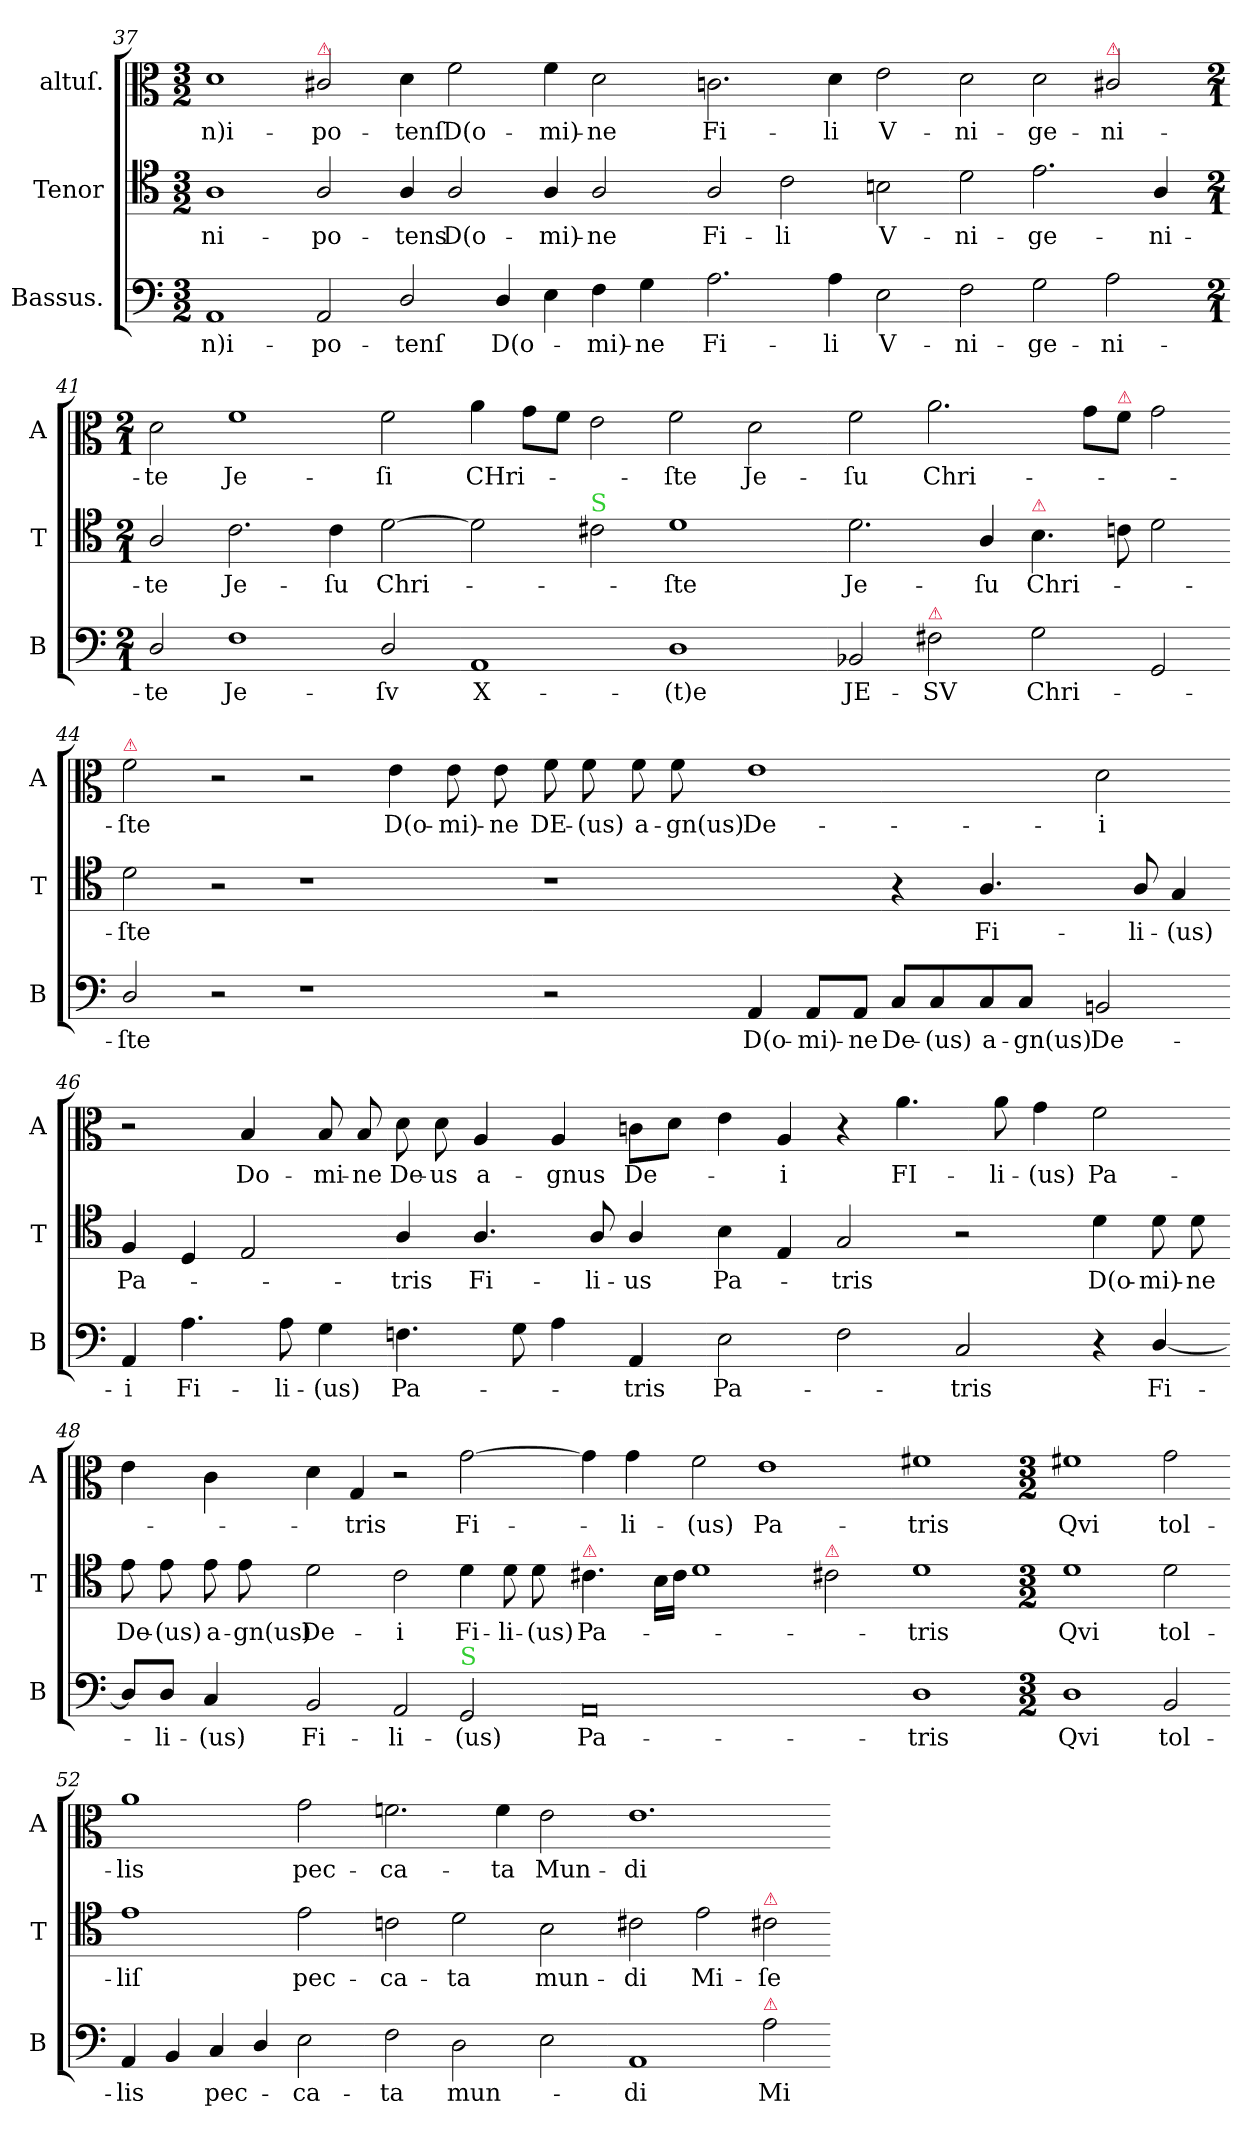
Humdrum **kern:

**kern	**text	**kern	**text	**kern	**text
*part3	*part3	*part2	*part2	*part1	*part1
*staff3	*staff3	*staff2	*staff2	*staff1	*staff1
*I"Bassus.	*	*I"Tenor	*	*I"altuſ.	*
*I'B	*	*I'T	*	*I'A	*
*clefF4	*	*clefC4	*	*clefC3	*
*k[]	*	*k[]	*	*k[]	*
*M3/2	*	*M3/2	*	*M3/2	*
=37	=37	=37	=37	=37	=37
1AA	-n)i-	1A	-ni-	1d	-n)i-
!	!	!	!	!LO:TX:a:color=crimson:t=⚠	!
2AA/	-po-	2A/	-po-	2c#X/	-po-
=38-	=38-	=38-	=38-	=38-	=38-
2D/	-tenſ	4A/	-tens	4d\	-tenſ
.	.	2A/	D(o-	2f\	D(o-
4D/	D(o-	.	.	.	.
4E\	.	4A/	-mi)-	4f\	-mi)-
4F\	-mi)-	2A/	-ne	2d\	-ne
4G\	-ne	.	.	.	.
=39-	=39-	=39-	=39-	=39-	=39-
2.A\	Fi-	2A/	Fi-	2.cn\	Fi-
.	.	2c\	-li	.	.
4A\	-li	.	.	4d\	-li
2E\	V-	2Bn\	V-	2e\	V-
=40-	=40-	=40-	=40-	=40-	=40-
2F\	-ni-	2d\	-ni-	2d\	-ni-
2G\	-ge-	2.e\	-ge-	2d\	-ge-
!	!	!	!	!LO:TX:a:color=crimson:t=⚠	!
2A\	-ni-	.	.	2c#X/	-ni-
.	.	4A/	-ni-	.	.
=41-	=41-	=41-	=41-	=41-	=41-
*M2/1	*	*M2/1	*	*M2/1	*
2D/	-te	2A/	-te	2d\	-te
1F	Je-	2.c\	Je-	1f	Je-
.	.	4c\	-ſu	.	.
2D/	-ſv	[2d\	Chri-	2f\	-ſi
=42-	=42-	=42-	=42-	=42-	=42-
1AA	X-	2d\]	.	4a\	CHri-
.	.	.	.	8g\L	.
.	.	.	.	8f\J	.
!	!	!LO:TX:a:color=limegreen:t=S	!	!	!
.	.	2c#X\	.	2e\	.
1D	-(t)e	1d	-ſte	2f\	ſte
.	.	.	.	2d\	Je-
=43-	=43-	=43-	=43-	=43-	=43-
!	!	!	!LO:LY:i	!	!
2BB-X/	JE-	2.d\	Je-	2f\	-ſu
!LO:TX:a:color=crimson:t=⚠	!	!	!	!	!
2F#X\	-SV	.	.	2.a\	Chri-
!	!	!	!LO:LY:i	!	!
.	.	4A/	-ſu	.	.
!	!	!LO:TX:a:color=crimson:t=⚠	!	!	!
!	!	!	!LO:LY:i	!	!
2G\	Chri-	4.B\	Chri-	.	.
.	.	.	.	8g\L	.
!	!	!	!	!LO:TX:a:color=crimson:t=⚠	!
.	.	8cn\	.	8f\J	.
2GG/	.	2d\	.	2g\	.
=44-	=44-	=44-	=44-	=44-	=44-
!	!	!	!	!LO:TX:a:color=crimson:t=⚠	!
!	!	!	!LO:LY:i	!	!
2D/	-ſte	2d\	-ſte	2f\	-ſte
2r	.	2r	.	2r	.
1r	.	1r	.	2r	.
.	.	.	.	4e\	D(o-
.	.	.	.	8e\	-mi)-
.	.	.	.	8e\	-ne
=45-	=45-	=45-	=45-	=45-	=45-
2r	.	1r	.	8f\	DE-
.	.	.	.	8f\	-(us)
.	.	.	.	8f\	a-
.	.	.	.	8f\	-gn(us)
4AA/	D(o-	.	.	1e	De-
8AA/L	-mi)-	.	.	.	.
8AA/J	-ne	.	.	.	.
8C/L	De-	4r	.	.	.
8C/	-(us)	.	.	.	.
8C/	a-	4.A/	Fi-	.	.
8C/J	-gn(us)	.	.	.	.
2BBn/	De-	.	.	2d\	-i
.	.	8A/	-li-	.	.
.	.	4G/	-(us)	.	.
=46-	=46-	=46-	=46-	=46-	=46-
4AA/	-i	4F/	Pa-	2r	.
4.A\	Fi-	4D/	.	.	.
!	!	!	!	!	!LO:LY:i
.	.	2E/	.	4B/	Do-
8A\	-li-	.	.	.	.
!	!	!	!	!	!LO:LY:i
4G\	-(us)	.	.	8B/	-mi-
!	!	!	!	!	!LO:LY:i
.	.	.	.	8B/	-ne
!	!	!	!	!	!LO:LY:i
4.Fn\	Pa-	4A/	-tris	8d\	De-
!	!	!	!	!	!LO:LY:i
.	.	.	.	8d\	-us
!	!	!	!LO:LY:i	!	!LO:LY:i
.	.	4.A/	Fi-	4A/	a-
8G\	.	.	.	.	.
!	!	!	!	!	!LO:LY:i
4A\	.	.	.	4A/	-gnus
!	!	!	!LO:LY:i	!	!
.	.	8A/	-li-	.	.
!	!	!	!LO:LY:i	!	!LO:LY:i
4AA/	-tris	4A/	-us	8cn\L	De-
.	.	.	.	8d\J	.
=47-	=47-	=47-	=47-	=47-	=47-
!	!	!	!LO:LY:i	!	!
2E\	Pa-	4B\	Pa-	4e\	.
!	!	!	!	!	!LO:LY:i
.	.	4E/	.	4A/	-i
!	!	!	!LO:LY:i	!	!
2F\	.	2G/	-tris	4r	.
.	.	.	.	4.a\	FI-
2C/	-tris	2r	.	.	.
.	.	.	.	8a\	-li-
.	.	.	.	4g\	-(us)
4r	.	4d\	D(o-	2f\	Pa-
[4D/	Fi-	8d\	-mi)-	.	.
.	.	8d\	-ne	.	.
=48-	=48-	=48-	=48-	=48-	=48-
8D/L]	.	8e\	De-	4e\	.
8D/J	-li-	8e\	-(us)	.	.
4C/	-(us)	8e\	a-	4c\	.
.	.	8e\	-gn(us)	.	.
2BB/	Fi-	2d\	De-	4d\	.
.	.	.	.	4G/	-tris
2AA/	-li-	2c\	-i	2r	.
!LO:TX:a:color=limegreen:t=S	!	!	!	!	!
2GG/	-(us)	4d\	Fi-	[2g\	Fi-
.	.	8d\	-li-	.	.
.	.	8d\	-(us)	.	.
=49-	=49-	=49-	=49-	=49-	=49-
!	!	!LO:TX:a:color=crimson:t=⚠	!	!	!
0AA	Pa-	4.c#X\	Pa-	4g\]	.
.	.	.	.	4g\	-li-
.	.	16B\LL	.	.	.
.	.	16c#\JJ	.	.	.
.	.	1d	.	2f\	-(us)
.	.	.	.	1e	Pa-
!	!	!LO:TX:a:color=crimson:t=⚠	!	!	!
.	.	2c#X\	.	.	.
=50-	=50-	=50-	=50-	=50-	=50-
1D	-tris	1d	-tris	1f#X	-tris
=51-	=51-	=51-	=51-	=51-	=51-
*M3/2	*	*M3/2	*	*M3/2	*
1D	Qvi	1d	Qvi	1f#X	Qvi
2BB/	tol-	2d\	tol-	2g\	tol-
=52-	=52-	=52-	=52-	=52-	=52-
4AA/	-lis	1e	-liſ	1a	-lis
4BB/	.	.	.	.	.
4C/	pec-	.	.	.	.
4D/	.	.	.	.	.
2E\	-ca-	2e\	pec-	2g\	pec-
=53-	=53-	=53-	=53-	=53-	=53-
2F\	-ta	2cn\	-ca-	2.fn\	-ca-
2D\	mun-	2d\	-ta	.	.
.	.	.	.	4f\	-ta
2E\	.	2B\	mun-	2e\	Mun-
=54-	=54-	=54-	=54-	=54-	=54-
1AA	-di	2c#X\	-di	1.e	-di
.	.	2e\	Mi-	.	.
!	!	!LO:TX:a:color=crimson:t=⚠	!	!	!
!LO:TX:a:color=crimson:t=⚠	!	!	!	!	!
2A\	Mi-	2c#X\	-ſe-	.	.
=-	=-	=-	=-	=-	=-
*-	*-	*-	*-	*-	*-
